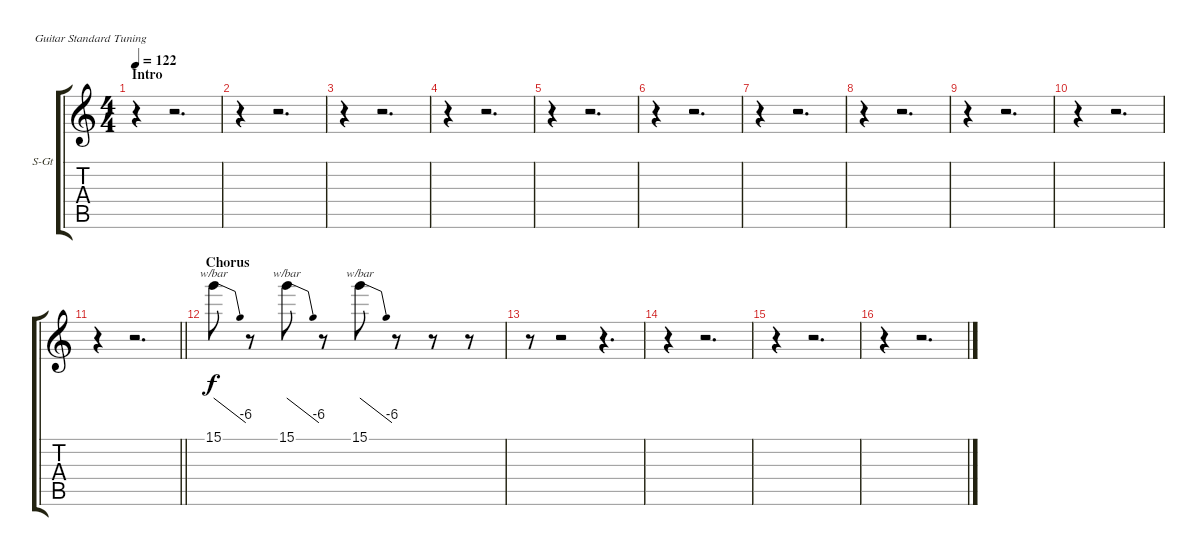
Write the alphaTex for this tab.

\bracketExtendMode groupsimilarinstruments
\firstSystemTrackNameOrientation horizontal
\otherSystemsTrackNameOrientation horizontal
\track ("Sampler [Mr. Hahn]" "S-Gt") {instrument lead8bassandlead}
\staff {score tabs}
\tuning (E4 B3 G3 D3 A2 E2)
\displaytranspose 12
\ts (4 4)
\section ("" "Intro")
\tempo 122
\clef g2
\ks c
r.4{dy f instrument lead8bassandlead} r.2{d} |
r.4 r.2{d} |
r.4 r.2{d} |
r.4 r.2{d} |
r.4 r.2{d} |
r.4 r.2{d} |
r.4 r.2{d} |
r.4 r.2{d} |
r.4 r.2{d} |
r.4 r.2{d} |
\barLineRight lightlight
r.4 r.2{d} |
\section ("" "Chorus")
15.1.8{tbe (dive default 0 0 60 -24)} r.8 15.1.8{tbe (dive default 0 0 60 -24)} r.8 15.1.8{tbe (dive default 0 0 60 -24)} r.8 r.8 r.8 |
r.8 r.2 r.4{d} |
r.4 r.2{d} |
r.4 r.2{d} |
r.4 r.2{d}
